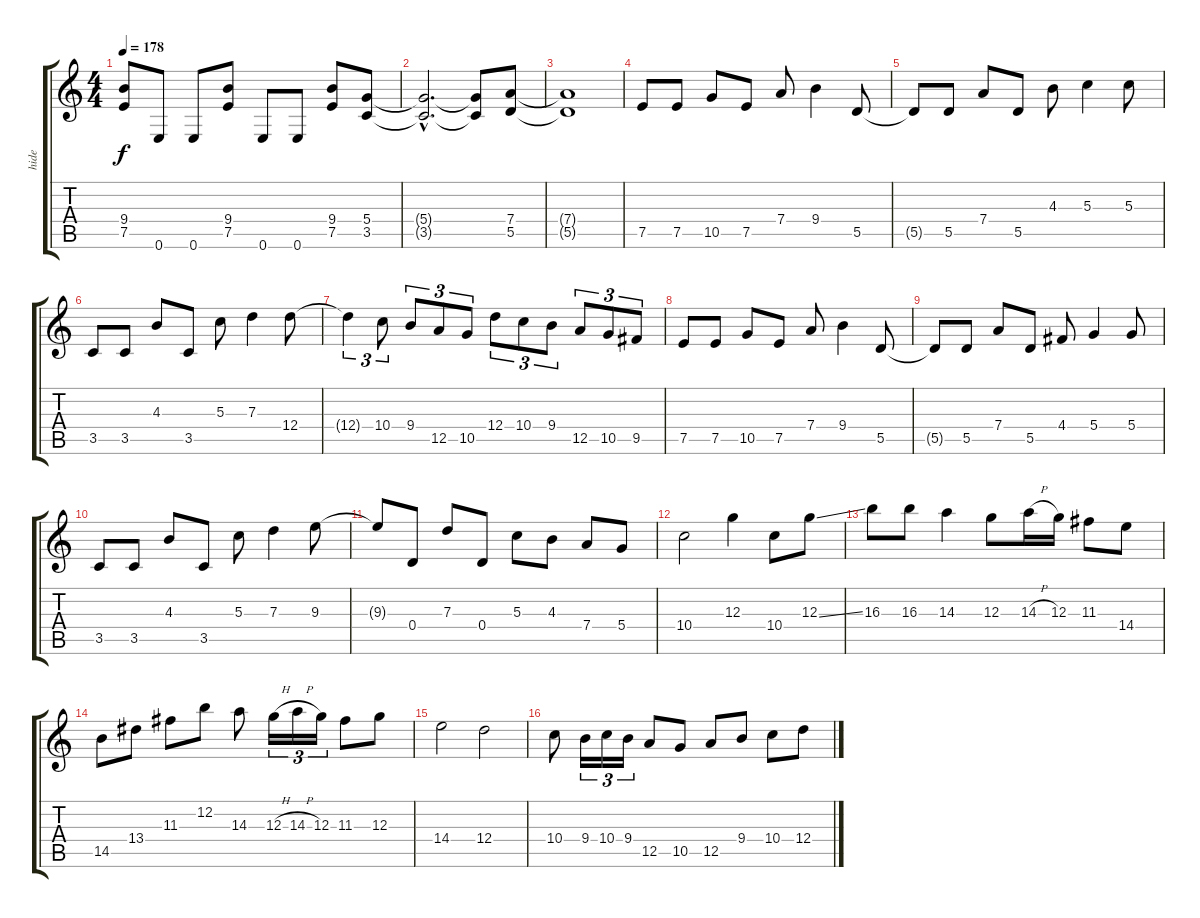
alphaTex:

\track ("hide" "hide") {instrument overdrivenguitar}
\staff {score tabs}
\tuning (E4 B3 G3 D3 A2 E2) {hide}
\ts (4 4)
\tempo 178
\clef g2
\ks c
(9.4 7.5).8{dy f} 0.6.8 0.6.8 (9.4 7.5).8 0.6.8 0.6.8 (9.4 7.5).8 (5.4 3.5).8 |
(5.4{hac t} 3.5{hac t}).2{d} (5.4{t} 3.5{t}).8 (7.4 5.5).8 |
(7.4{t} 5.5{t}).1 |
7.5.8 7.5.8 10.5.8 7.5.8 7.4.8 9.4.4 5.5.8 |
5.5{t}.8 5.5.8 7.4.8 5.5.8 4.3.8 5.3.4 5.3.8 |
3.5.8 3.5.8 4.3.8 3.5.8 5.3.8 7.3.4 12.4.8 |
12.4{t}.4{tu (3 2)} 10.4.8{tu (3 2)} 9.4.8{tu (3 2)} 12.5.8{tu (3 2)} 10.5.8{tu (3 2)} 12.4.8{tu (3 2)} 10.4.8{tu (3 2)} 9.4.8{tu (3 2)} 12.5.8{tu (3 2)} 10.5.8{tu (3 2)} 9.5.8{tu (3 2)} |
7.5.8 7.5.8 10.5.8 7.5.8 7.4.8 9.4.4 5.5.8 |
5.5{t}.8 5.5.8 7.4.8 5.5.8 4.4.8 5.4.4 5.4.8 |
3.5.8 3.5.8 4.3.8 3.5.8 5.3.8 7.3.4 9.3.8 |
9.3{t}.8 0.4.8 7.3.8 0.4.8 5.3.8 4.3.8 7.4.8 5.4.8 |
10.4.2 12.3.4 10.4.8 12.3{ss}.8 |
16.3.8 16.3.8 14.3.4 12.3.8 14.3{h}.16 12.3.16 11.3.8 14.4.8 |
14.5.8 13.4.8 11.3.8 12.2.8 14.3.8 12.3{h}.16{tu (3 2)} 14.3{h}.16{tu (3 2)} 12.3.16{tu (3 2)} 11.3.8 12.3.8 |
14.4.2 12.4.2 |
10.4.8 9.4.16{tu (3 2)} 10.4.16{tu (3 2)} 9.4.16{tu (3 2)} 12.5.8 10.5.8 12.5.8 9.4.8 10.4.8 12.4.8
